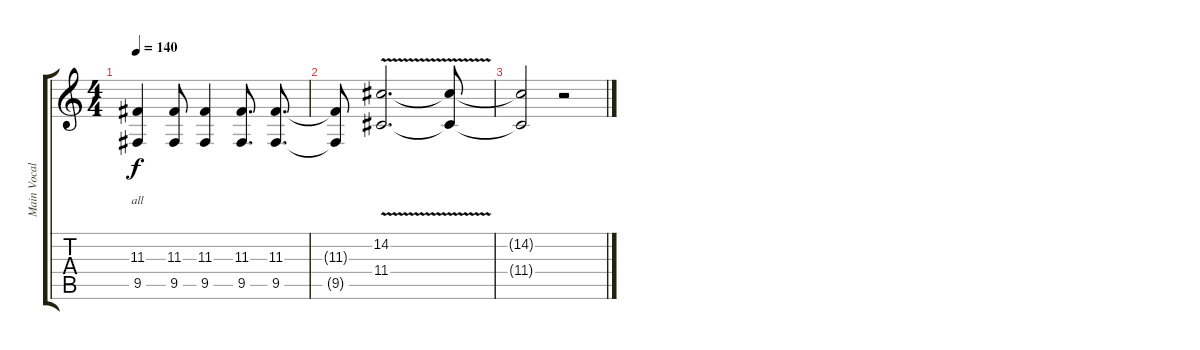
\track ("Main Vocal" "Main Vocal") {instrument oboe}
\staff {score tabs}
\tuning (E4 B3 G3 D3 A2 E2) {hide}
\ts (4 4)
\tempo 140
\clef g2
\ks c
(11.3 9.5).4{lyrics (0 "") lyrics (1 "") lyrics (2 "") lyrics (3 "all") lyrics (4 "") dy f} (11.3 9.5).8 (11.3 9.5).4 (11.3 9.5).8{d} (11.3 9.5).8{d} |
(11.3{t} 9.5{t}).8 (14.2 11.4{v}).2{d} (14.2{t} 11.4{t}).8 |
(14.2{t} 11.4{t}).2 r.2
